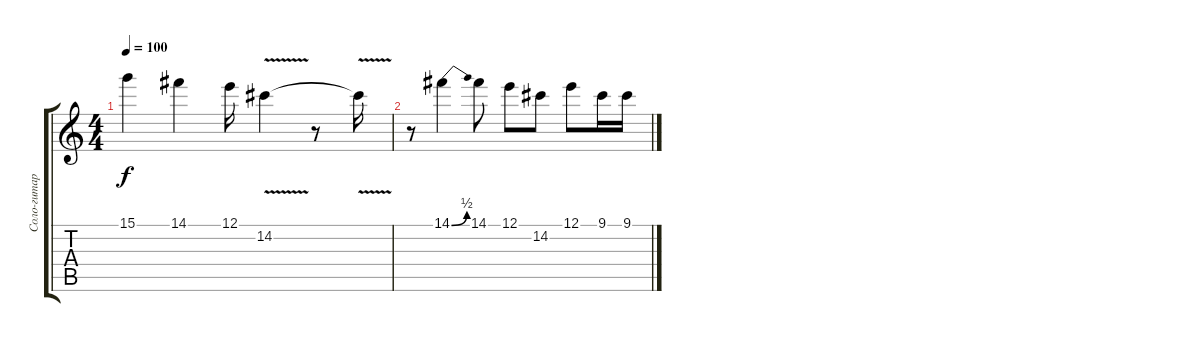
\track ("Соло-гитара" "Соло-гитар") {instrument distortionguitar}
\staff {score tabs}
\tuning (E4 B3 G3 D3 A2 E2) {hide}
\ts (4 4)
\tempo 100
\clef g2
\ks c
15.1.4{dy f} 14.1.4 12.1.16 14.2{v}.4 r.8 14.2{t}.16 |
r.8 14.1{be (bend 0 0 60 2)}.4 14.1.8 12.1.8 14.2.8 12.1.8 9.1.16 9.1.16
